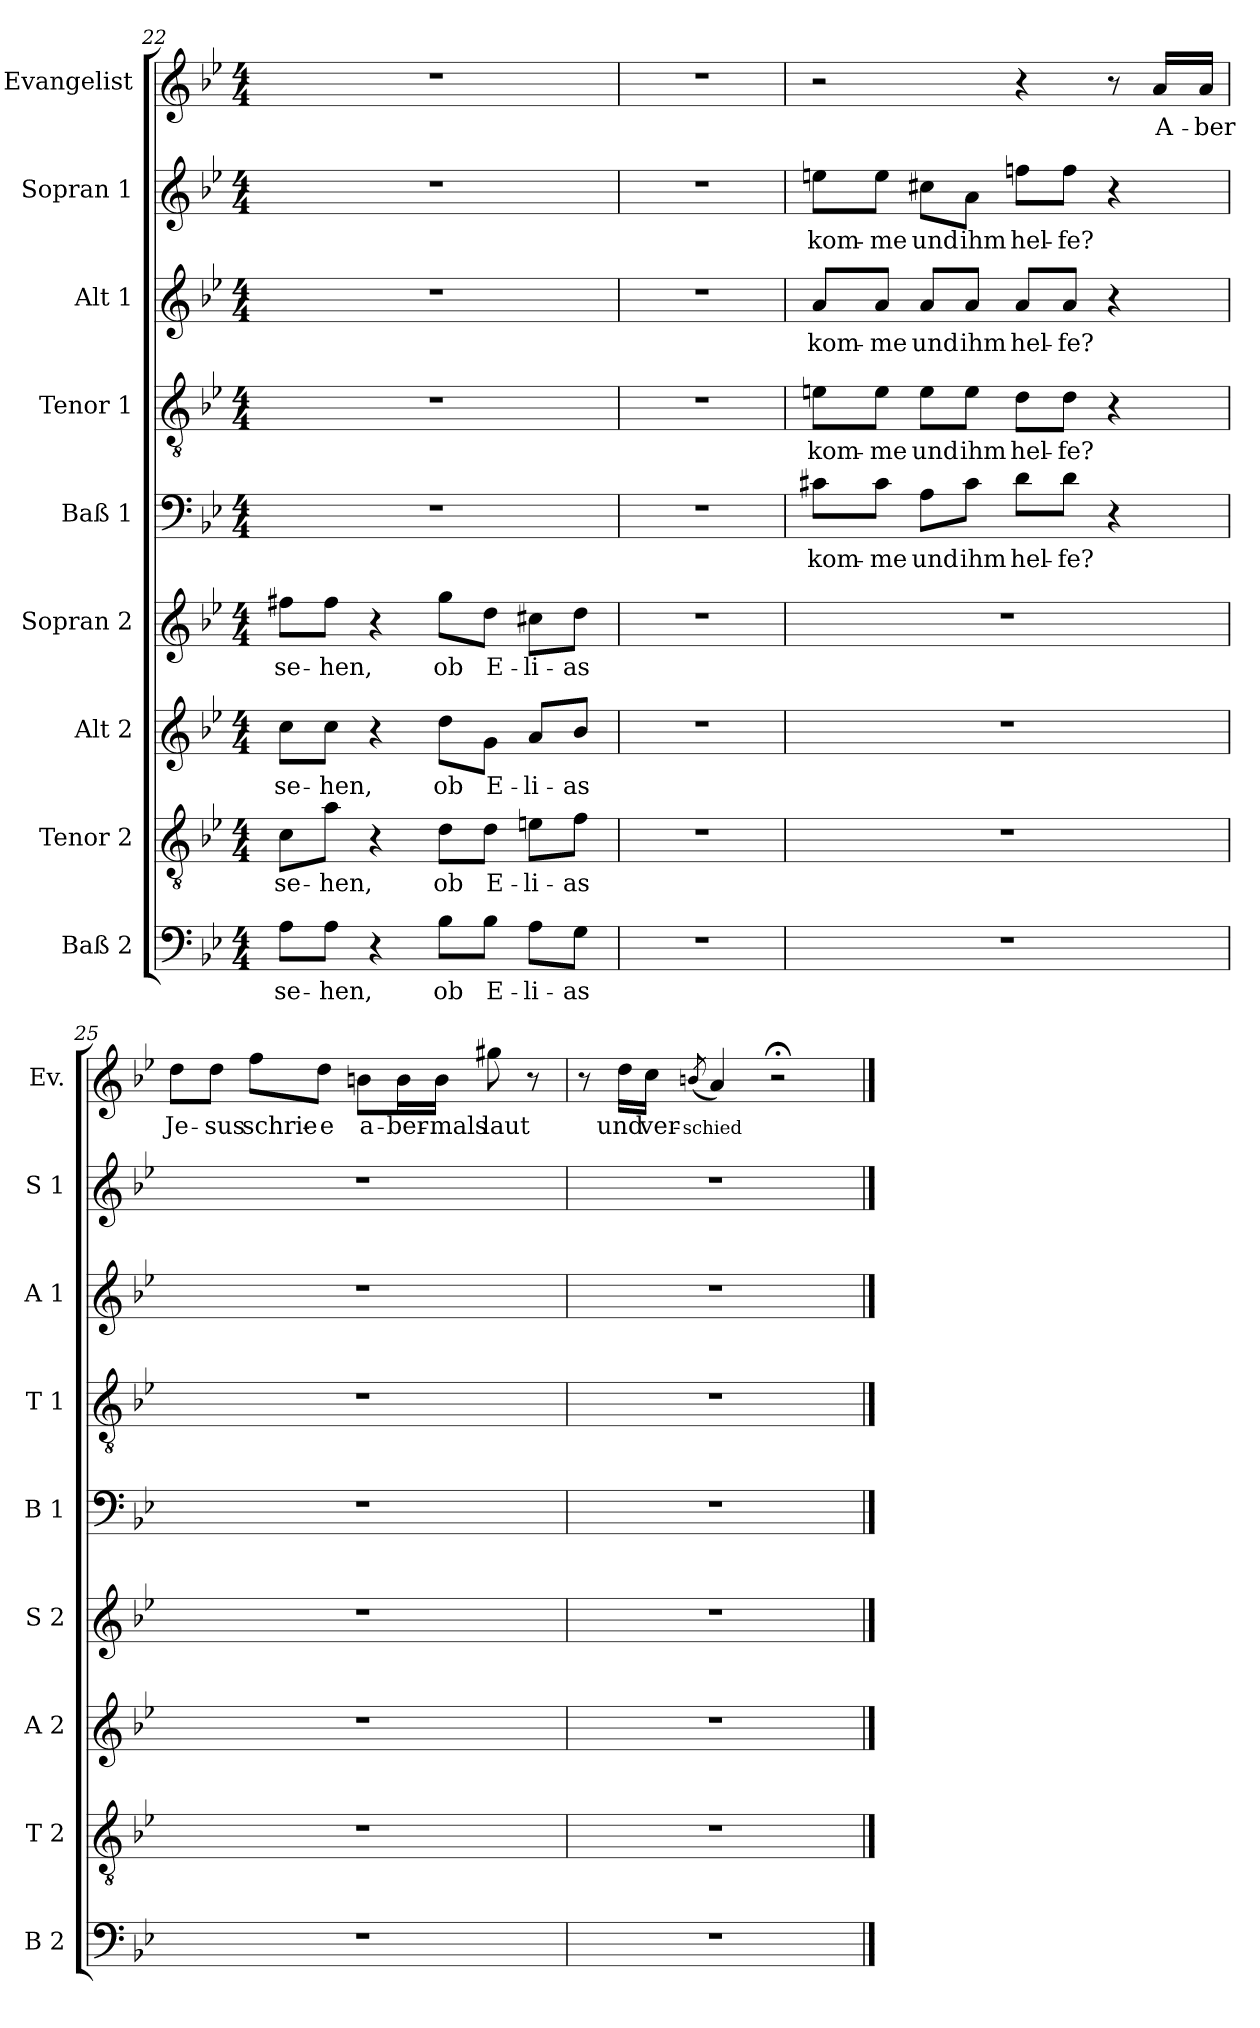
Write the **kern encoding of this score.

**kern	**text	**kern	**text	**kern	**text	**kern	**text	**kern	**text	**kern	**text	**kern	**text	**kern	**text	**kern	**text
*part9	*part9	*part8	*part8	*part7	*part7	*part6	*part6	*part5	*part5	*part4	*part4	*part3	*part3	*part2	*part2	*part1	*part1
*staff9	*staff9	*staff8	*staff8	*staff7	*staff7	*staff6	*staff6	*staff5	*staff5	*staff4	*staff4	*staff3	*staff3	*staff2	*staff2	*staff1	*staff1
*I"Baß 2	*	*I"Tenor 2	*	*I"Alt 2	*	*I"Sopran 2	*	*I"Baß 1	*	*I"Tenor 1	*	*I"Alt 1	*	*I"Sopran 1	*	*I"Evangelist	*
*I'B 2	*	*I'T 2	*	*I'A 2	*	*I'S 2	*	*I'B 1	*	*I'T 1	*	*I'A 1	*	*I'S 1	*	*I'Ev.	*
!!LO:PB:g=z
*clefF4	*	*clefGv2	*	*clefG2	*	*clefG2	*	*clefF4	*	*clefGv2	*	*clefG2	*	*clefG2	*	*clefG2	*
*k[b-e-]	*	*k[b-e-]	*	*k[b-e-]	*	*k[b-e-]	*	*k[b-e-]	*	*k[b-e-]	*	*k[b-e-]	*	*k[b-e-]	*	*k[b-e-]	*
*B-:	*	*B-:	*	*B-:	*	*B-:	*	*B-:	*	*B-:	*	*B-:	*	*B-:	*	*B-:	*
*M4/4	*	*M4/4	*	*M4/4	*	*M4/4	*	*M4/4	*	*M4/4	*	*M4/4	*	*M4/4	*	*M4/4	*
=22	=22	=22	=22	=22	=22	=22	=22	=22	=22	=22	=22	=22	=22	=22	=22	=22	=22
!	!LO:LY:b	!	!LO:LY:b	!	!LO:LY:b	!	!LO:LY:b	!	!	!	!	!	!	!	!	!	!
8A\L	se-	8c\L	se-	8cc\L	se-	8ff#X\L	se-	1r	.	1r	.	1r	.	1r	.	1r	.
!	!LO:LY:b	!	!LO:LY:b	!	!LO:LY:b	!	!LO:LY:b	!	!	!	!	!	!	!	!	!	!
8A\J	-hen,	8a\J	-hen,	8cc\J	-hen,	8ff#\J	-hen,	.	.	.	.	.	.	.	.	.	.
4r	.	4r	.	4r	.	4r	.	.	.	.	.	.	.	.	.	.	.
!	!LO:LY:b	!	!LO:LY:b	!	!LO:LY:b	!	!LO:LY:b	!	!	!	!	!	!	!	!	!	!
8B-\L	ob	8d\L	ob	8dd\L	ob	8gg\L	ob	.	.	.	.	.	.	.	.	.	.
!	!LO:LY:b	!	!LO:LY:b	!	!LO:LY:b	!	!LO:LY:b	!	!	!	!	!	!	!	!	!	!
8B-\J	E-	8d\J	E-	8g\J	E-	8dd\J	E-	.	.	.	.	.	.	.	.	.	.
!	!LO:LY:b	!	!LO:LY:b	!	!LO:LY:b	!	!LO:LY:b	!	!	!	!	!	!	!	!	!	!
8A\L	-li-	8en\L	-li-	8a/L	-li-	8cc#X\L	-li-	.	.	.	.	.	.	.	.	.	.
!	!LO:LY:b	!	!LO:LY:b	!	!LO:LY:b	!	!LO:LY:b	!	!	!	!	!	!	!	!	!	!
8G\J	-as	8f\J	-as	8b-/J	-as	8dd\J	-as	.	.	.	.	.	.	.	.	.	.
=23	=23	=23	=23	=23	=23	=23	=23	=23	=23	=23	=23	=23	=23	=23	=23	=23	=23
1r	.	1r	.	1r	.	1r	.	1r	.	1r	.	1r	.	1r	.	1r	.
!!LO:LB:g=z
=24	=24	=24	=24	=24	=24	=24	=24	=24	=24	=24	=24	=24	=24	=24	=24	=24	=24
!	!	!	!	!	!	!	!	!	!LO:LY:b	!	!LO:LY:b	!	!LO:LY:b	!	!LO:LY:b	!	!
1r	.	1r	.	1r	.	1r	.	8c#X\L	kom-	8en\L	kom-	8a/L	kom-	8een\L	kom-	2r	.
!	!	!	!	!	!	!	!	!	!LO:LY:b	!	!LO:LY:b	!	!LO:LY:b	!	!LO:LY:b	!	!
.	.	.	.	.	.	.	.	8c#\J	-me	8e\J	-me	8a/J	-me	8ee\J	-me	.	.
!	!	!	!	!	!	!	!	!	!LO:LY:b	!	!LO:LY:b	!	!LO:LY:b	!	!LO:LY:b	!	!
.	.	.	.	.	.	.	.	8A\L	und	8e\L	und	8a/L	und	8cc#X\L	und	.	.
!	!	!	!	!	!	!	!	!	!LO:LY:b	!	!LO:LY:b	!	!LO:LY:b	!	!LO:LY:b	!	!
.	.	.	.	.	.	.	.	8c#\J	ihm	8e\J	ihm	8a/J	ihm	8a\J	ihm	.	.
!	!	!	!	!	!	!	!	!	!LO:LY:b	!	!LO:LY:b	!	!LO:LY:b	!	!LO:LY:b	!	!
.	.	.	.	.	.	.	.	8d\L	hel-	8d\L	hel-	8a/L	hel-	8ffn\L	hel-	4r	.
!	!	!	!	!	!	!	!	!	!LO:LY:b	!	!LO:LY:b	!	!LO:LY:b	!	!LO:LY:b	!	!
.	.	.	.	.	.	.	.	8d\J	-fe?	8d\J	-fe?	8a/J	-fe?	8ff\J	-fe?	.	.
.	.	.	.	.	.	.	.	4r	.	4r	.	4r	.	4r	.	8r	.
!	!	!	!	!	!	!	!	!	!	!	!	!	!	!	!	!	!LO:LY:b
.	.	.	.	.	.	.	.	.	.	.	.	.	.	.	.	16a/LL	A-
!	!	!	!	!	!	!	!	!	!	!	!	!	!	!	!	!	!LO:LY:b
.	.	.	.	.	.	.	.	.	.	.	.	.	.	.	.	16a/JJ	-ber
=25	=25	=25	=25	=25	=25	=25	=25	=25	=25	=25	=25	=25	=25	=25	=25	=25	=25
!	!	!	!	!	!	!	!	!	!	!	!	!	!	!	!	!	!LO:LY:b
1r	.	1r	.	1r	.	1r	.	1r	.	1r	.	1r	.	1r	.	8dd\L	Je-
!	!	!	!	!	!	!	!	!	!	!	!	!	!	!	!	!	!LO:LY:b
.	.	.	.	.	.	.	.	.	.	.	.	.	.	.	.	8dd\J	-sus
!	!	!	!	!	!	!	!	!	!	!	!	!	!	!	!	!	!LO:LY:b
.	.	.	.	.	.	.	.	.	.	.	.	.	.	.	.	8ff\L	schrie-
!	!	!	!	!	!	!	!	!	!	!	!	!	!	!	!	!	!LO:LY:b
.	.	.	.	.	.	.	.	.	.	.	.	.	.	.	.	8dd\J	-e
!	!	!	!	!	!	!	!	!	!	!	!	!	!	!	!	!	!LO:LY:b
.	.	.	.	.	.	.	.	.	.	.	.	.	.	.	.	8bn\L	a-
!	!	!	!	!	!	!	!	!	!	!	!	!	!	!	!	!	!LO:LY:b
.	.	.	.	.	.	.	.	.	.	.	.	.	.	.	.	16b\L	-ber-
!	!	!	!	!	!	!	!	!	!	!	!	!	!	!	!	!	!LO:LY:b
.	.	.	.	.	.	.	.	.	.	.	.	.	.	.	.	16b\JJ	-mals
!	!	!	!	!	!	!	!	!	!	!	!	!	!	!	!	!	!LO:LY:b
.	.	.	.	.	.	.	.	.	.	.	.	.	.	.	.	8gg#X\	laut
.	.	.	.	.	.	.	.	.	.	.	.	.	.	.	.	8r	.
=26	=26	=26	=26	=26	=26	=26	=26	=26	=26	=26	=26	=26	=26	=26	=26	=26	=26
1r	.	1r	.	1r	.	1r	.	1r	.	1r	.	1r	.	1r	.	8r	.
!	!	!	!	!	!	!	!	!	!	!	!	!	!	!	!	!	!LO:LY:b
.	.	.	.	.	.	.	.	.	.	.	.	.	.	.	.	16dd\LL	und
!	!	!	!	!	!	!	!	!	!	!	!	!	!	!	!	!	!LO:LY:b
.	.	.	.	.	.	.	.	.	.	.	.	.	.	.	.	16cc\JJ	ver-
!	!	!	!	!	!	!	!	!	!	!	!	!	!	!	!	!	!LO:LY:b
.	.	.	.	.	.	.	.	.	.	.	.	.	.	.	.	(<8qbn/	-schied
.	.	.	.	.	.	.	.	.	.	.	.	.	.	.	.	4a/)	.
.	.	.	.	.	.	.	.	.	.	.	.	.	.	.	.	2r;<	.
==	==	==	==	==	==	==	==	==	==	==	==	==	==	==	==	==	==
*-	*-	*-	*-	*-	*-	*-	*-	*-	*-	*-	*-	*-	*-	*-	*-	*-	*-
